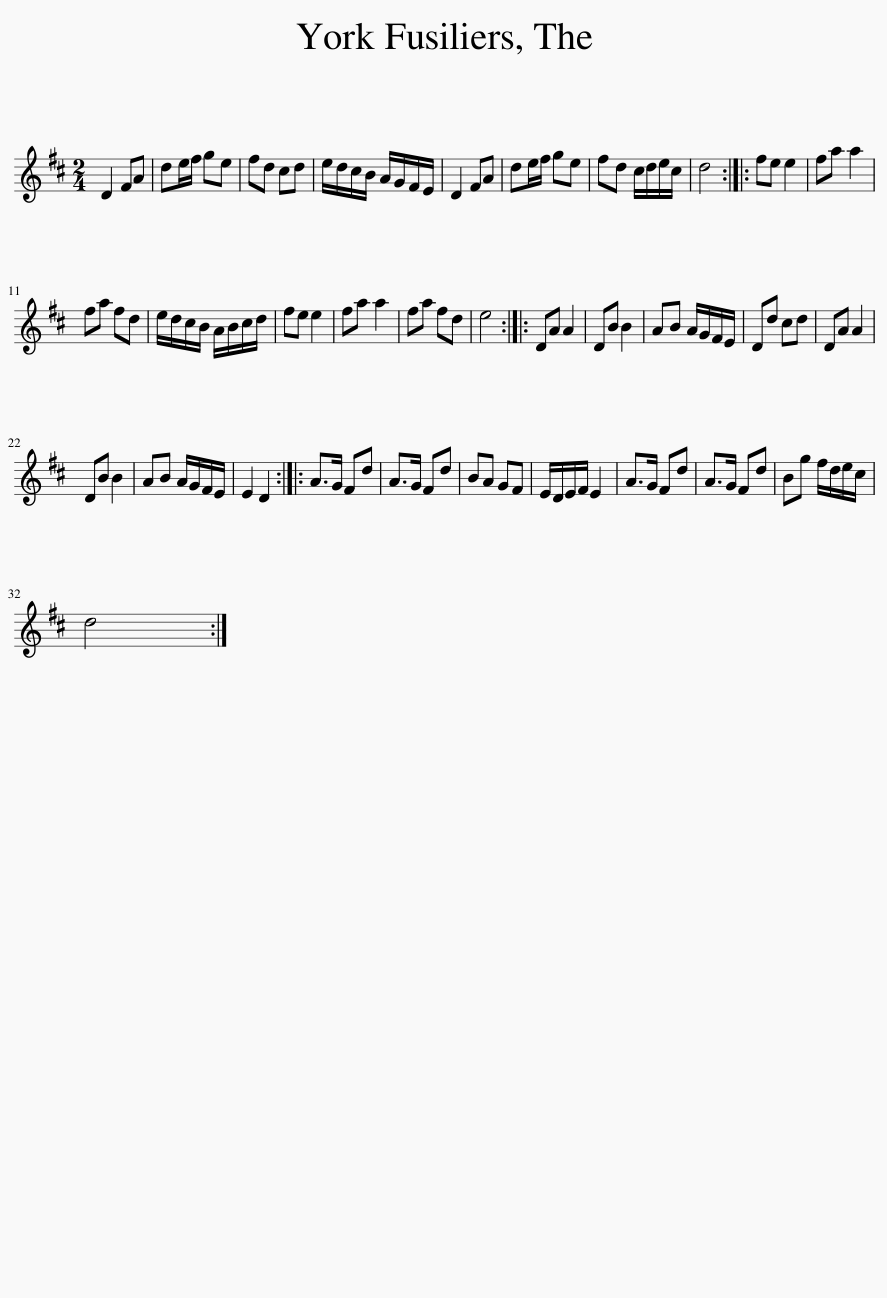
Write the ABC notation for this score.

X:1
L:1/8
M:2/4
I:linebreak $
K:D
V:1 treble
V:1
 D2 FA | de/f/ ge | fd cd | e/d/c/B/ A/G/F/E/ | D2 FA | %5
 de/f/ ge | fd c/d/e/c/ | d4 :: fe e2 | fa a2 |$ %10
 fa fd | e/d/c/B/ A/B/c/d/ | fe e2 | fa a2 | fa fd | %15
 e4 :: DA A2 | DB B2 | AB A/G/F/E/ | Dd cd | %20
 DA A2 |$ DB B2 | AB A/G/F/E/ | E2 D2 :: A>G Fd | %25
 A>G Fd | BA GF | E/D/E/F/ E2 | A>G Fd | A>G Fd | %30
 Bg f/d/e/c/ |$ d4 :| %32
